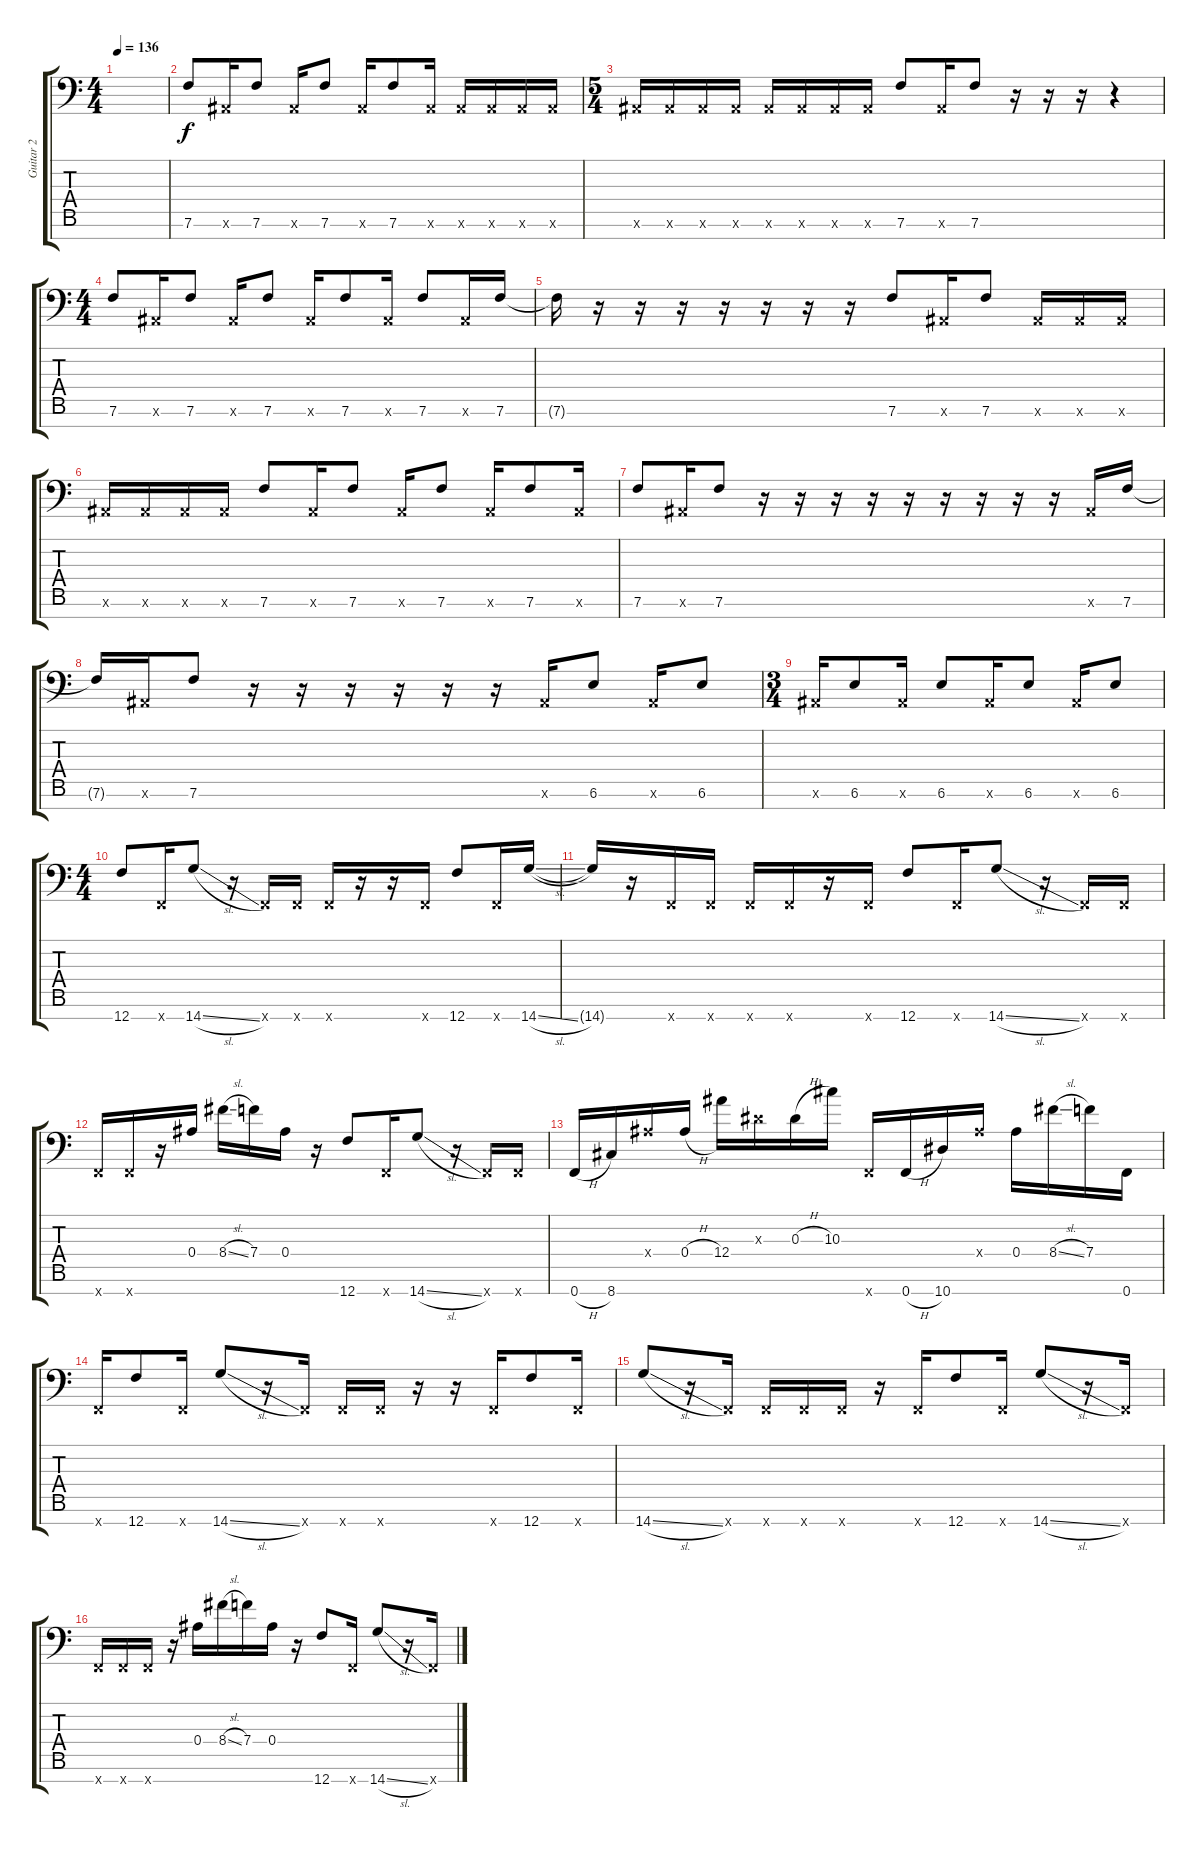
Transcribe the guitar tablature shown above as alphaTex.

\track ("Guitar 2" "Guitar 2") {instrument distortionguitar}
\staff {score tabs}
\tuning (Bb3 F3 Eb3 Bb2 F2 Bb1 F1) {hide}
\ts (4 4)
\tempo 136
\clef f4
\ks c
|
7.6.8 0.6{x}.16 7.6.8 0.6{x}.16 7.6.8 0.6{x}.16 7.6.8 0.6{x}.16 0.6{x}.16 0.6{x}.16 0.6{x}.16 0.6{x}.16 |
\ts (5 4)
0.6{x}.16 0.6{x}.16 0.6{x}.16 0.6{x}.16 0.6{x}.16 0.6{x}.16 0.6{x}.16 0.6{x}.16 7.6.8 0.6{x}.16 7.6.8 r.16 r.16 r.16 r.4 |
\ts (4 4)
7.6.8 0.6{x}.16 7.6.8 0.6{x}.16 7.6.8 0.6{x}.16 7.6.8 0.6{x}.16 7.6.8 0.6{x}.16 7.6.16 |
7.6{t}.16 r.16 r.16 r.16 r.16 r.16 r.16 r.16 7.6.8 0.6{x}.16 7.6.8 0.6{x}.16 0.6{x}.16 0.6{x}.16 |
0.6{x}.16 0.6{x}.16 0.6{x}.16 0.6{x}.16 7.6.8 0.6{x}.16 7.6.8 0.6{x}.16 7.6.8 0.6{x}.16 7.6.8 0.6{x}.16 |
7.6.8 0.6{x}.16 7.6.8 r.16 r.16 r.16 r.16 r.16 r.16 r.16 r.16 r.16 0.6{x}.16 7.6.16 |
7.6{t}.16 0.6{x}.16 7.6.8 r.16 r.16 r.16 r.16 r.16 r.16 0.6{x}.16 6.6.8 0.6{x}.16 6.6.8 |
\ts (3 4)
0.6{x}.16 6.6.8 0.6{x}.16 6.6.8 0.6{x}.16 6.6.8 0.6{x}.16 6.6.8 |
\ts (4 4)
12.7.8 0.7{x}.16 14.7{sl}.8 r.16 0.7{x}.16 0.7{x}.16 0.7{x}.16 r.16 r.16 0.7{x}.16 12.7.8 0.7{x}.16 14.7{sl}.16 |
14.7{t}.16 r.16 0.7{x}.16 0.7{x}.16 0.7{x}.16 0.7{x}.16 r.16 0.7{x}.16 12.7.8 0.7{x}.16 14.7{sl}.8 r.16 0.7{x}.16 0.7{x}.16 |
0.7{x}.16 0.7{x}.16 r.16 0.4.16 8.4{sl}.16 7.4.16 0.4.16 r.16 12.7.8 0.7{x}.16 14.7{sl}.8 r.16 0.7{x}.16 0.7{x}.16 |
0.7{h}.16 8.7.16 0.4{x}.16 0.4{h}.16 12.4.16 0.3{x}.16 0.3{h}.16 10.3.16 0.7{x}.16 0.7{h}.16 10.7.16 0.4{x}.16 0.4.16 8.4{sl}.16 7.4.16 0.7.16 |
0.7{x}.16 12.7.8 0.7{x}.16 14.7{sl}.8 r.16 0.7{x}.16 0.7{x}.16 0.7{x}.16 r.16 r.16 0.7{x}.16 12.7.8 0.7{x}.16 |
14.7{sl}.8 r.16 0.7{x}.16 0.7{x}.16 0.7{x}.16 0.7{x}.16 r.16 0.7{x}.16 12.7.8 0.7{x}.16 14.7{sl}.8 r.16 0.7{x}.16 |
0.7{x}.16 0.7{x}.16 0.7{x}.16 r.16 0.4.16 8.4{sl}.16 7.4.16 0.4.16 r.16 12.7.8 0.7{x}.16 14.7{sl}.8 r.16 0.7{x}.16
